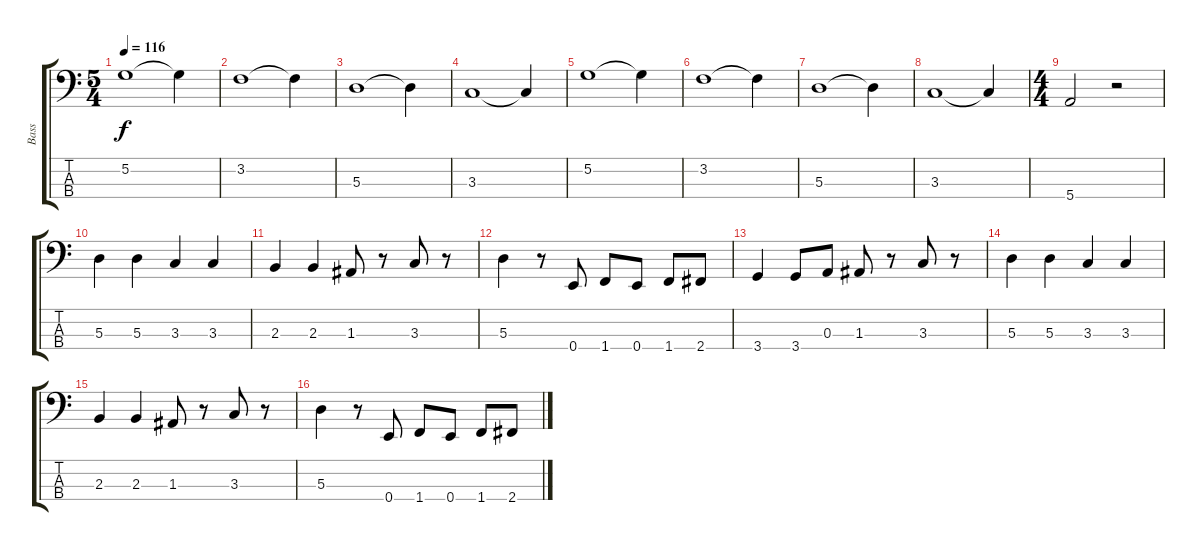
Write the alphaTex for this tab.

\track ("Bass" "Bass") {instrument electricbasspick}
\staff {score tabs}
\tuning (G2 D2 A1 E1) {hide}
\ts (5 4)
\tempo 116
\clef f4
\ks c
5.2.1{dy f instrument electricbasspick} 5.2{t}.4 |
3.2.1 3.2{t}.4 |
5.3.1 5.3{t}.4 |
3.3.1 3.3{t}.4 |
5.2.1 5.2{t}.4 |
3.2.1 3.2{t}.4 |
5.3.1 5.3{t}.4 |
3.3.1 3.3{t}.4 |
\ts (4 4)
5.4.2 r.2 |
5.3.4 5.3.4 3.3.4 3.3.4 |
2.3.4 2.3.4 1.3.8 r.8 3.3.8 r.8 |
5.3.4 r.8 0.4.8 1.4.8 0.4.8 1.4.8 2.4.8 |
3.4.4 3.4.8 0.3.8 1.3.8 r.8 3.3.8 r.8 |
5.3.4 5.3.4 3.3.4 3.3.4 |
2.3.4 2.3.4 1.3.8 r.8 3.3.8 r.8 |
5.3.4 r.8 0.4.8 1.4.8 0.4.8 1.4.8 2.4.8
